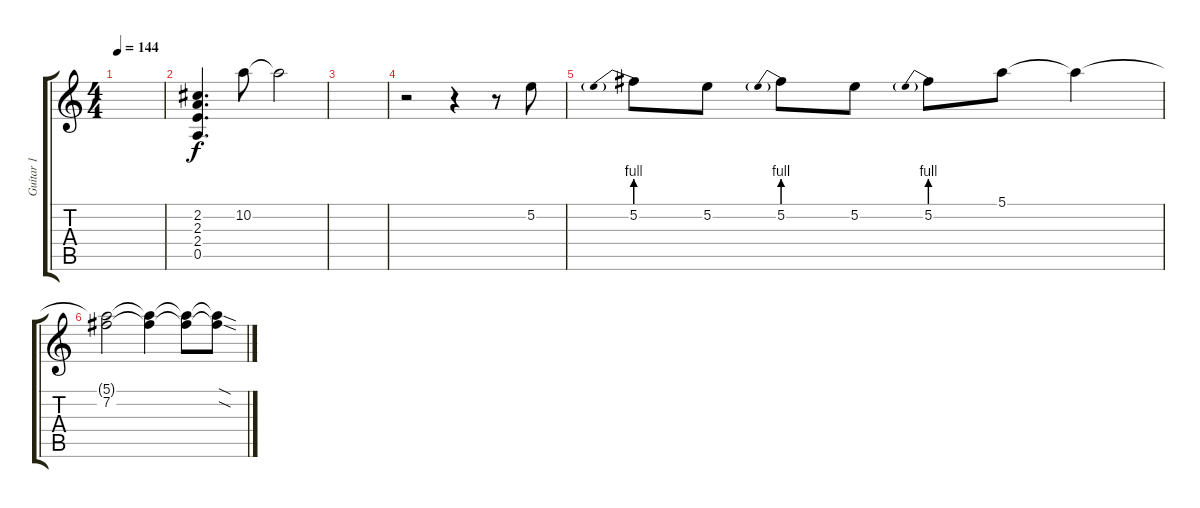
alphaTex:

\track ("Guitar 1" "Guitar 1") {instrument distortionguitar}
\staff {score tabs}
\tuning (E4 B3 G3 D3 A2 D2) {hide}
\ts (4 4)
\tempo 144
\clef g2
\ks c
|
(2.2 2.3 2.4 0.5).4{d} 10.2.8 10.2{t}.2 |
|
r.2 r.4 r.8 5.2.8 |
5.2{be (prebend 0 4 60 4)}.8 5.2.8 5.2{be (prebend 0 4 60 4)}.8 5.2.8 5.2{be (prebend 0 4 60 4)}.8 5.1.8 5.1{t}.4 |
(5.1{t} 7.2).2 (5.1{t} 7.2{t}).4 (5.1{t} 7.2{t}).8 (5.1{sod t} 7.2{sod t}).8
